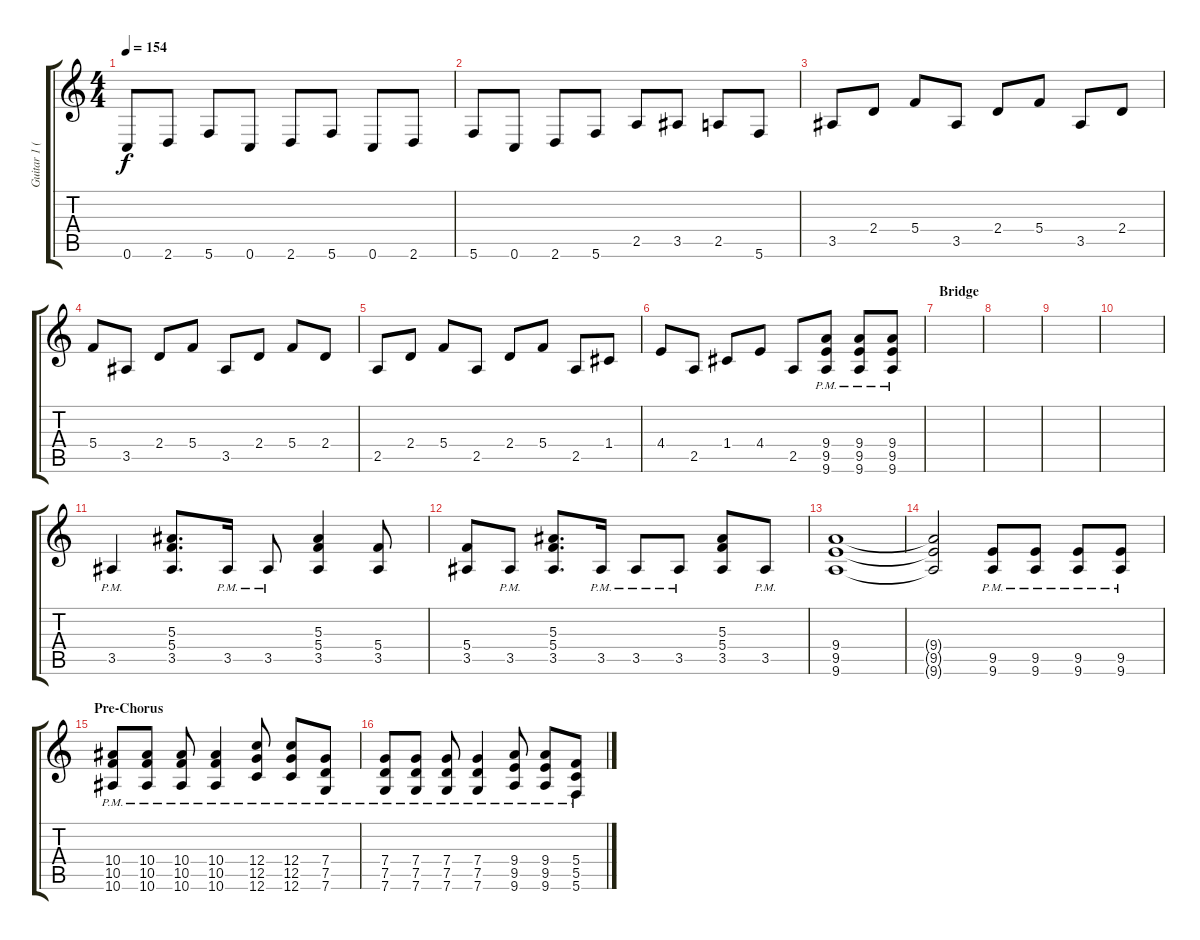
\track ("Guitar 1 (Dan Jacobs)" "Guitar 1 (") {instrument distortionguitar}
\staff {score tabs}
\tuning (D4 A3 F3 C3 G2 C2) {hide}
\ts (4 4)
\tempo 154
\clef g2
\ks c
0.6.8{dy f} 2.6.8 5.6.8 0.6.8 2.6.8 5.6.8 0.6.8 2.6.8 |
5.6.8 0.6.8 2.6.8 5.6.8 2.5.8 3.5.8 2.5.8 5.6.8 |
3.5.8 2.4.8 5.4.8 3.5.8 2.4.8 5.4.8 3.5.8 2.4.8 |
5.4.8 3.5.8 2.4.8 5.4.8 3.5.8 2.4.8 5.4.8 2.4.8 |
2.5.8 2.4.8 5.4.8 2.5.8 2.4.8 5.4.8 2.5.8 1.4.8 |
4.4.8 2.5.8 1.4.8 4.4.8 2.5.8 (9.4{pm} 9.5{pm} 9.6{pm}).8 (9.4{pm} 9.5{pm} 9.6{pm}).8 (9.4{pm} 9.5{pm} 9.6{pm}).8 |
\section ("" "Bridge")
|
|
|
|
3.5{pm}.4{balance 10} (5.3 5.4 3.5).8{d} 3.5{pm}.16 3.5{pm}.8 (5.3 5.4 3.5).4 (5.4 3.5).8 |
(5.4 3.5).8 3.5{pm}.8 (5.3 5.4 3.5).8{d} 3.5{pm}.16 3.5{pm}.8 3.5{pm}.8 (5.3 5.4 3.5).8 3.5{pm}.8 |
(9.4 9.5 9.6).1 |
(9.4{t} 9.5{t} 9.6{t}).2 (9.5{pm} 9.6{pm}).8 (9.5{pm} 9.6{pm}).8 (9.5{pm} 9.6{pm}).8 (9.5{pm} 9.6{pm}).8 |
\section ("" "Pre-Chorus")
(10.4{pm} 10.5{pm} 10.6{pm}).8 (10.4{pm} 10.5{pm} 10.6{pm}).8 (10.4{pm} 10.5{pm} 10.6{pm}).8 (10.4{pm} 10.5{pm} 10.6{pm}).4 (12.4{pm} 12.5{pm} 12.6{pm}).8 (12.4{pm} 12.5{pm} 12.6{pm}).8 (7.4{pm} 7.5{pm} 7.6{pm}).8 |
(7.4{pm} 7.5{pm} 7.6{pm}).8 (7.4{pm} 7.5{pm} 7.6{pm}).8 (7.4{pm} 7.5{pm} 7.6{pm}).8 (7.4{pm} 7.5{pm} 7.6{pm}).4 (9.4{pm} 9.5{pm} 9.6{pm}).8 (9.4{pm} 9.5{pm} 9.6{pm}).8 (5.4{pm} 5.5{pm} 5.6{pm}).8
